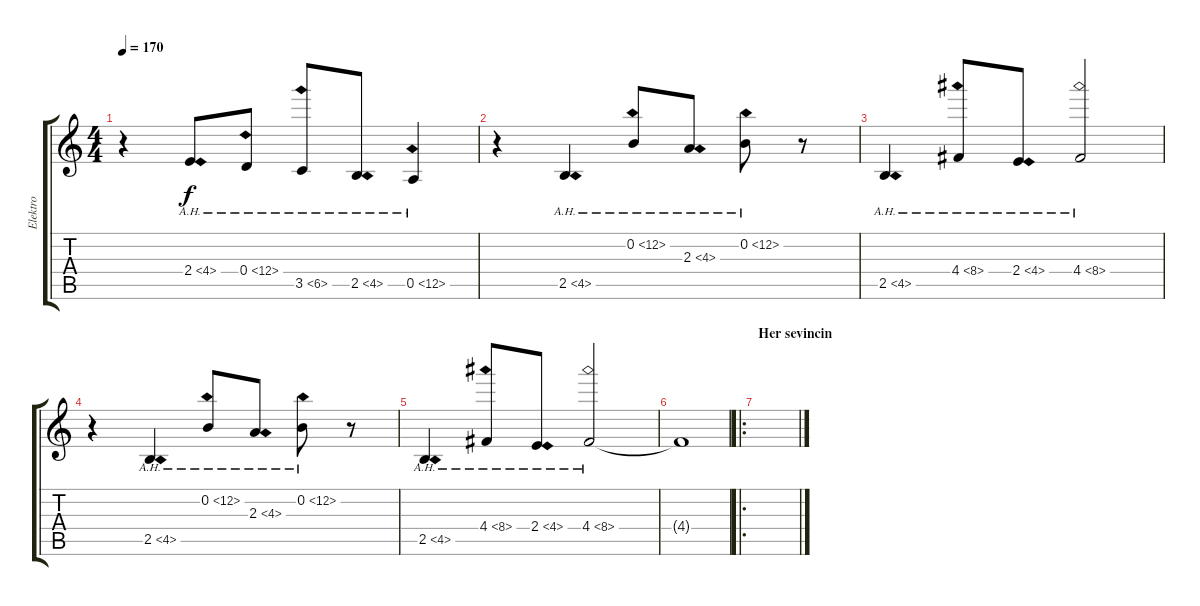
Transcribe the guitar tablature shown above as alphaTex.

\track ("Elektro" "Elektro") {instrument distortionguitar}
\staff {score tabs}
\tuning (E4 B3 G3 D3 A2 E2) {hide}
\ts (4 4)
\tempo 170
\clef g2
\ks c
r.4{dy f} 2.4{ah 2}.8 0.4{ah 12}.8 3.5{ah 3}.8 2.5{ah 2}.8 0.5{ah 12}.4 |
r.4 2.5{ah 2}.4 0.2{ah 12}.8 2.3{ah 2}.8 0.2{ah 12}.8 r.8 |
2.5{ah 2}.4 4.4{ah 4}.8 2.4{ah 2}.8 4.4{ah 4}.2 |
r.4 2.5{ah 2}.4 0.2{ah 12}.8 2.3{ah 2}.8 0.2{ah 12}.8 r.8 |
2.5{ah 2}.4 4.4{ah 4}.8 2.4{ah 2}.8 4.4{ah 4}.2 |
4.4{t}.1 |
\ro
\section ("" "Her sevincin")
